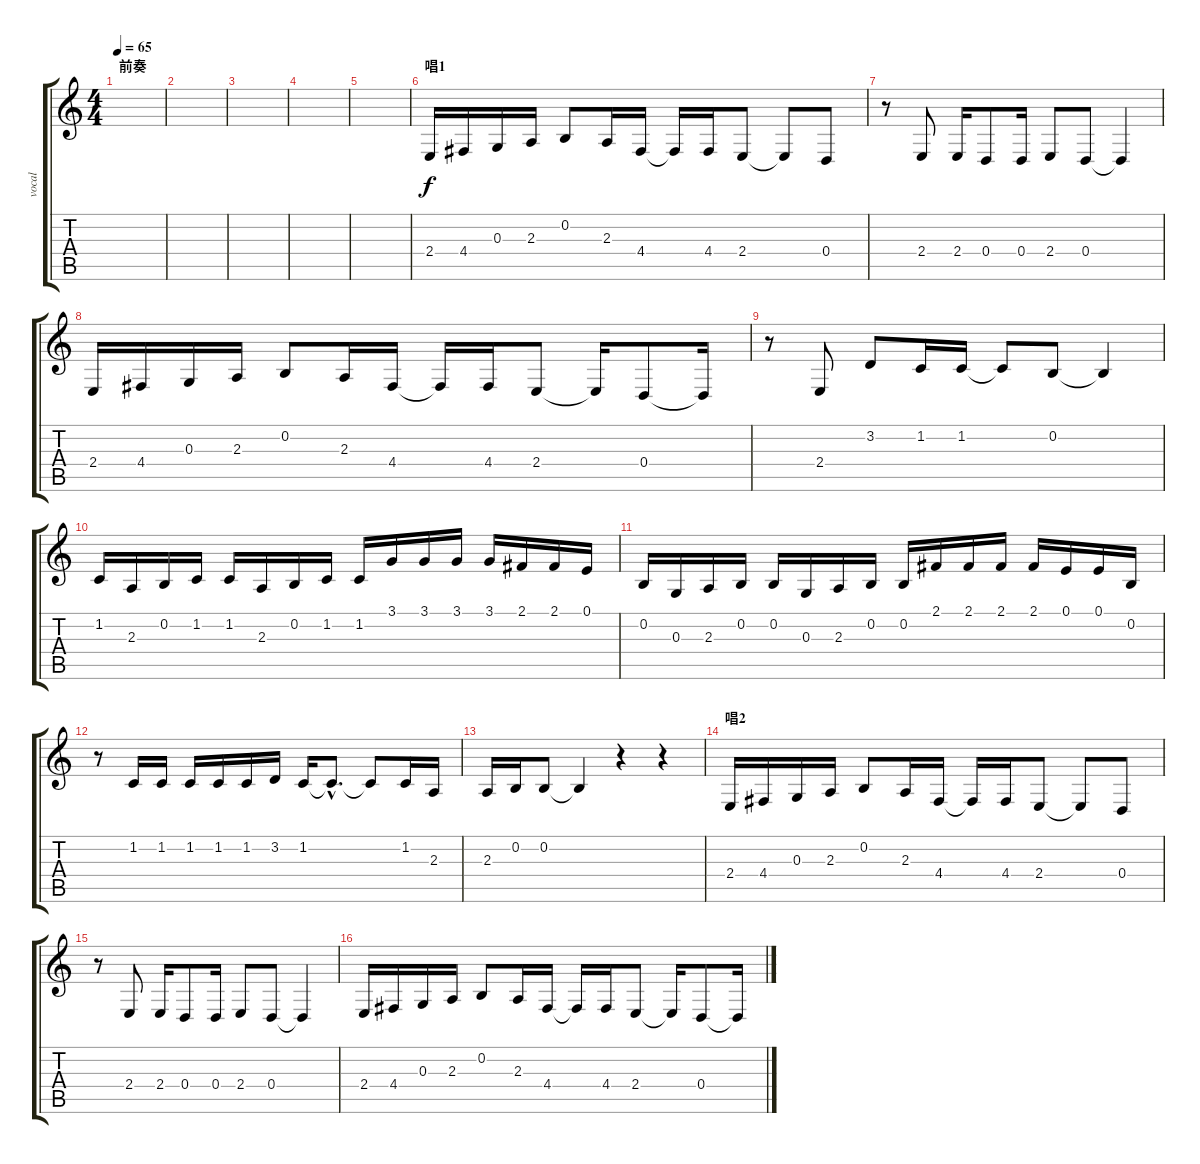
\track ("vocal" "vocal") {instrument clarinet}
\staff {score tabs}
\tuning (E4 B3 G3 D3 A2 E2) {hide}
\ts (4 4)
\section ("" "前奏")
\tempo 65
\clef g2
\ks c
|
|
|
|
|
\section ("" "唱1")
2.4.16 4.4.16 0.3.16 2.3.16 0.2.8 2.3.16 4.4.16 4.4{t}.16 4.4.16 2.4.8 2.4{t}.8 0.4.8 |
r.8 2.4.8 2.4.16 0.4.8 0.4.16 2.4.8 0.4.8 0.4{t}.4 |
2.4.16 4.4.16 0.3.16 2.3.16 0.2.8 2.3.16 4.4.16 4.4{t}.16 4.4.16 2.4.8 2.4{t}.16 0.4.8 0.4{t}.16 |
r.8 2.4.8 3.2.8 1.2.16 1.2.16 1.2{t}.8 0.2.8 0.2{t}.4 |
1.2.16 2.3.16 0.2.16 1.2.16 1.2.16 2.3.16 0.2.16 1.2.16 1.2.16 3.1.16 3.1.16 3.1.16 3.1.16 2.1.16 2.1.16 0.1.16 |
0.2.16 0.3.16 2.3.16 0.2.16 0.2.16 0.3.16 2.3.16 0.2.16 0.2.16 2.1.16 2.1.16 2.1.16 2.1.16 0.1.16 0.1.16 0.2.16 |
r.8 1.2.16 1.2.16 1.2.16 1.2.16 1.2.16 3.2.16 1.2.16 1.2{hac t}.8{d} 1.2{t}.8 1.2.16 2.3.16 |
2.3.16 0.2.16 0.2.8 0.2{t}.4 r.4 r.4 |
\section ("" "唱2")
2.4.16 4.4.16 0.3.16 2.3.16 0.2.8 2.3.16 4.4.16 4.4{t}.16 4.4.16 2.4.8 2.4{t}.8 0.4.8 |
r.8 2.4.8 2.4.16 0.4.8 0.4.16 2.4.8 0.4.8 0.4{t}.4 |
2.4.16 4.4.16 0.3.16 2.3.16 0.2.8 2.3.16 4.4.16 4.4{t}.16 4.4.16 2.4.8 2.4{t}.16 0.4.8 0.4{t}.16
